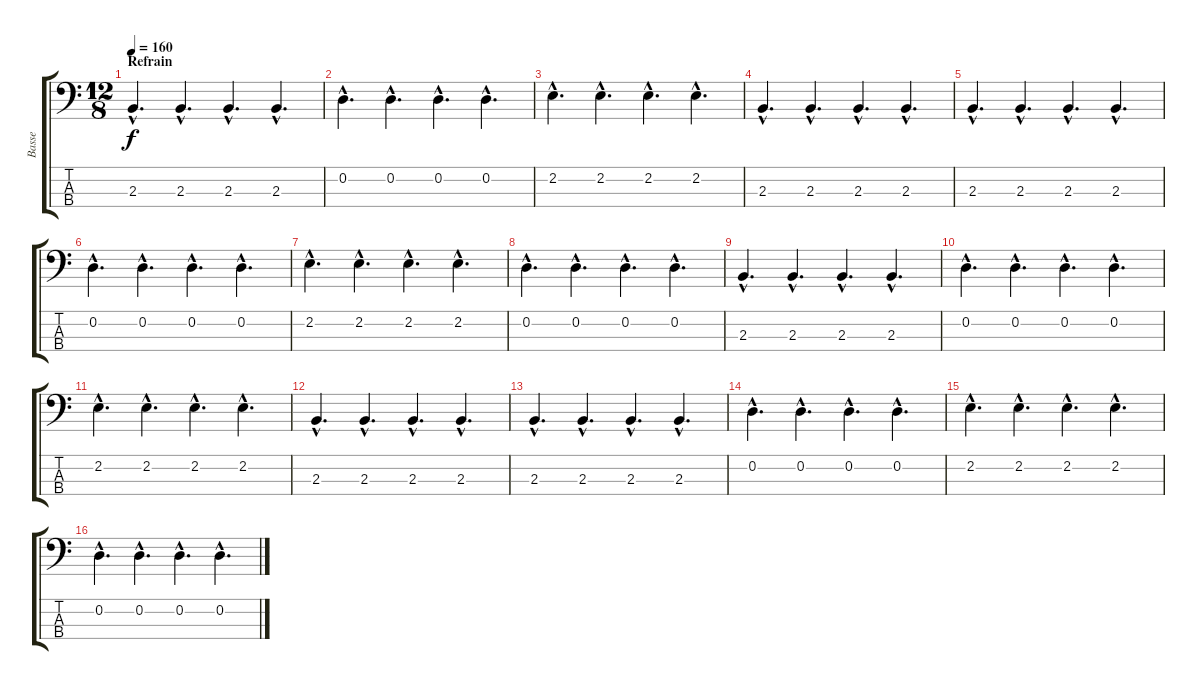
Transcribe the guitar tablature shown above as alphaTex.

\track ("Basse" "Basse") {instrument electricbasspick}
\staff {score tabs}
\tuning (G2 D2 A1 E1) {hide}
\ts (12 8)
\section ("" "Refrain")
\tempo 160
\clef f4
\ks c
2.3{hac}.4{d dy f} 2.3{hac}.4{d} 2.3{hac}.4{d} 2.3{hac}.4{d} |
0.2{hac}.4{d} 0.2{hac}.4{d} 0.2{hac}.4{d} 0.2{hac}.4{d} |
2.2{hac}.4{d} 2.2{hac}.4{d} 2.2{hac}.4{d} 2.2{hac}.4{d} |
2.3{hac}.4{d} 2.3{hac}.4{d} 2.3{hac}.4{d} 2.3{hac}.4{d} |
2.3{hac}.4{d} 2.3{hac}.4{d} 2.3{hac}.4{d} 2.3{hac}.4{d} |
0.2{hac}.4{d} 0.2{hac}.4{d} 0.2{hac}.4{d} 0.2{hac}.4{d} |
2.2{hac}.4{d} 2.2{hac}.4{d} 2.2{hac}.4{d} 2.2{hac}.4{d} |
0.2{hac}.4{d} 0.2{hac}.4{d} 0.2{hac}.4{d} 0.2{hac}.4{d} |
2.3{hac}.4{d} 2.3{hac}.4{d} 2.3{hac}.4{d} 2.3{hac}.4{d} |
0.2{hac}.4{d} 0.2{hac}.4{d} 0.2{hac}.4{d} 0.2{hac}.4{d} |
2.2{hac}.4{d} 2.2{hac}.4{d} 2.2{hac}.4{d} 2.2{hac}.4{d} |
2.3{hac}.4{d} 2.3{hac}.4{d} 2.3{hac}.4{d} 2.3{hac}.4{d} |
2.3{hac}.4{d} 2.3{hac}.4{d} 2.3{hac}.4{d} 2.3{hac}.4{d} |
0.2{hac}.4{d} 0.2{hac}.4{d} 0.2{hac}.4{d} 0.2{hac}.4{d} |
2.2{hac}.4{d} 2.2{hac}.4{d} 2.2{hac}.4{d} 2.2{hac}.4{d} |
0.2{hac}.4{d} 0.2{hac}.4{d} 0.2{hac}.4{d} 0.2{hac}.4{d}
